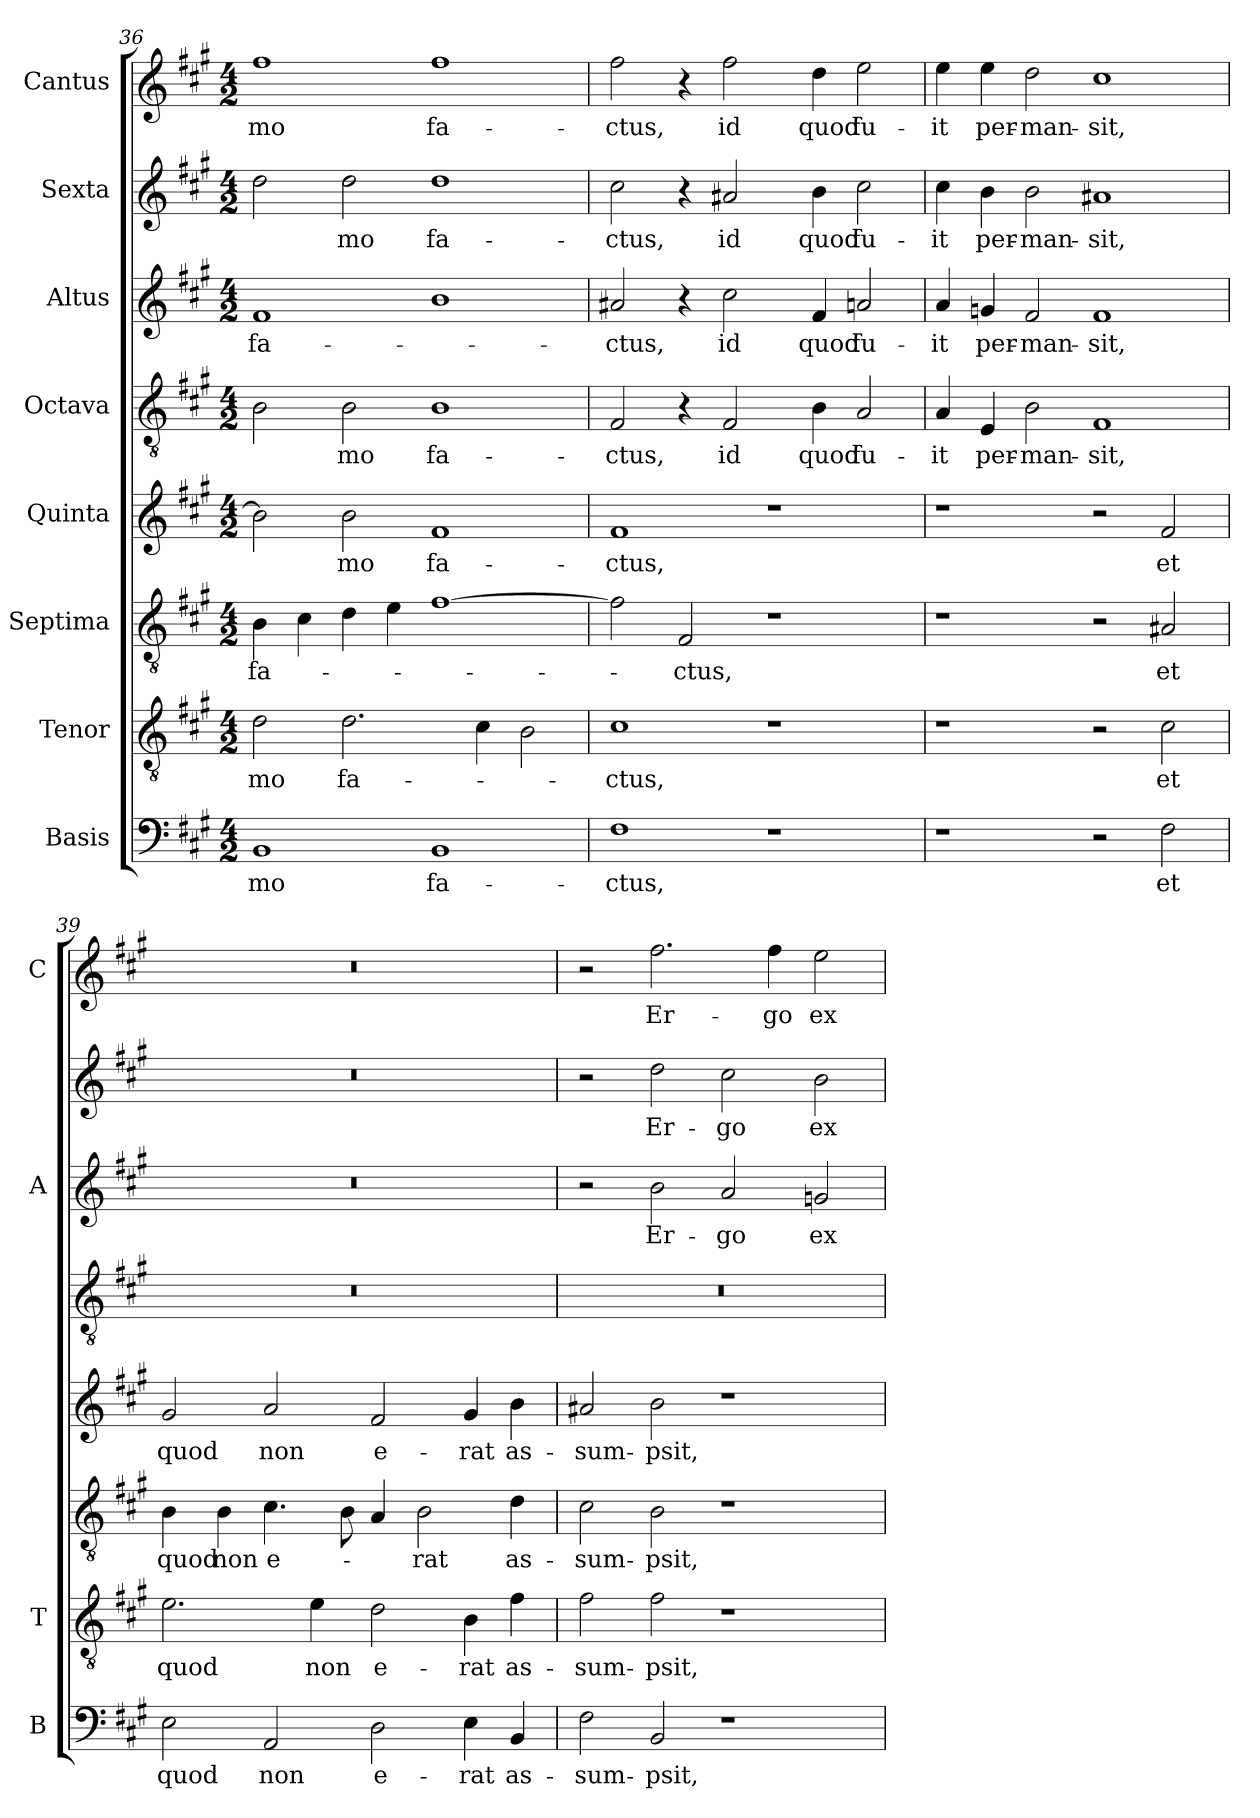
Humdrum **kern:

**kern	**text	**kern	**text	**kern	**text	**kern	**text	**kern	**text	**kern	**text	**kern	**text	**kern	**text
*part8	*part8	*part7	*part7	*part6	*part6	*part5	*part5	*part4	*part4	*part3	*part3	*part2	*part2	*part1	*part1
*staff8	*staff8	*staff7	*staff7	*staff6	*staff6	*staff5	*staff5	*staff4	*staff4	*staff3	*staff3	*staff2	*staff2	*staff1	*staff1
*I"Basis	*	*I"Tenor	*	*I"Septima	*	*I"Quinta	*	*I"Octava	*	*I"Altus	*	*I"Sexta	*	*I"Cantus	*
*I'B	*	*I'T	*	*	*	*	*	*	*	*I'A	*	*	*	*I'C	*
*clefF4	*	*clefGv2	*	*clefGv2	*	*clefG2	*	*clefGv2	*	*clefG2	*	*clefG2	*	*clefG2	*
*k[f#c#g#]	*	*k[f#c#g#]	*	*k[f#c#g#]	*	*k[f#c#g#]	*	*k[f#c#g#]	*	*k[f#c#g#]	*	*k[f#c#g#]	*	*k[f#c#g#]	*
*A:	*	*A:	*	*A:	*	*A:	*	*A:	*	*A:	*	*A:	*	*A:	*
*M4/2	*	*M4/2	*	*M4/2	*	*M4/2	*	*M4/2	*	*M4/2	*	*M4/2	*	*M4/2	*
=36	=36	=36	=36	=36	=36	=36	=36	=36	=36	=36	=36	=36	=36	=36	=36
!	!LO:LY:b	!	!LO:LY:b	!	!LO:LY:b	!	!	!	!	!	!LO:LY:b	!	!	!	!LO:LY:b
1BB	-mo	2d\	-mo	4B\	fa-	2b\]	.	2B\	.	1f#	fa-	2dd\	.	1ff#	-mo
.	.	.	.	4c#\	.	.	.	.	.	.	.	.	.	.	.
!	!	!	!LO:LY:b	!	!	!	!LO:LY:b	!	!LO:LY:b	!	!	!	!LO:LY:b	!	!
.	.	2.d\	fa-	4d\	.	2b\	-mo	2B\	-mo	.	.	2dd\	-mo	.	.
.	.	.	.	4e\	.	.	.	.	.	.	.	.	.	.	.
!	!LO:LY:b	!	!	!	!	!	!LO:LY:b	!	!LO:LY:b	!	!	!	!LO:LY:b	!	!LO:LY:b
1BB	fa-	.	.	[1f#	.	1f#	fa-	1B	fa-	1b	.	1dd	fa-	1ff#	fa-
.	.	4c#\	.	.	.	.	.	.	.	.	.	.	.	.	.
.	.	2B\	.	.	.	.	.	.	.	.	.	.	.	.	.
=37	=37	=37	=37	=37	=37	=37	=37	=37	=37	=37	=37	=37	=37	=37	=37
!	!LO:LY:b	!	!LO:LY:b	!	!	!	!LO:LY:b	!	!LO:LY:b	!	!LO:LY:b	!	!LO:LY:b	!	!LO:LY:b
1F#	-ctus,	1c#	-ctus,	2f#\]	.	1f#	-ctus,	2F#/	-ctus,	2a#X/	-ctus,	2cc#\	-ctus,	2ff#\	-ctus,
!	!	!	!	!	!LO:LY:b	!	!	!	!	!	!	!	!	!	!
.	.	.	.	2F#/	-ctus,	.	.	4r	.	4r	.	4r	.	4r	.
!	!	!	!	!	!	!	!	!	!LO:LY:b	!	!LO:LY:b	!	!LO:LY:b	!	!LO:LY:b
.	.	.	.	.	.	.	.	2F#/	id	2cc#\	id	2a#X/	id	2ff#\	id
1r	.	1r	.	1r	.	1r	.	.	.	.	.	.	.	.	.
!	!	!	!	!	!	!	!	!	!LO:LY:b	!	!LO:LY:b	!	!LO:LY:b	!	!LO:LY:b
.	.	.	.	.	.	.	.	4B\	quod	4f#/	quod	4b\	quod	4dd\	quod
!	!	!	!	!	!	!	!	!	!LO:LY:b	!	!LO:LY:b	!	!LO:LY:b	!	!LO:LY:b
.	.	.	.	.	.	.	.	2A/	fu-	2an/	fu-	2cc#\	fu-	2ee\	fu-
=38	=38	=38	=38	=38	=38	=38	=38	=38	=38	=38	=38	=38	=38	=38	=38
!	!	!	!	!	!	!	!	!	!LO:LY:b	!	!LO:LY:b	!	!LO:LY:b	!	!LO:LY:b
1r	.	1r	.	1r	.	1r	.	4A/	-it	4a/	-it	4cc#\	-it	4ee\	-it
!	!	!	!	!	!	!	!	!	!LO:LY:b	!	!LO:LY:b	!	!LO:LY:b	!	!LO:LY:b
.	.	.	.	.	.	.	.	4E/	per-	4gn/	per-	4b\	per-	4ee\	per-
!	!	!	!	!	!	!	!	!	!LO:LY:b	!	!LO:LY:b	!	!LO:LY:b	!	!LO:LY:b
.	.	.	.	.	.	.	.	2B\	-man-	2f#/	-man-	2b\	-man-	2dd\	-man-
!	!	!	!	!	!	!	!	!	!LO:LY:b	!	!LO:LY:b	!	!LO:LY:b	!	!LO:LY:b
2r	.	2r	.	2r	.	2r	.	1F#	-sit,	1f#	-sit,	1a#X	-sit,	1cc#	-sit,
!	!LO:LY:b	!	!LO:LY:b	!	!LO:LY:b	!	!LO:LY:b	!	!	!	!	!	!	!	!
2F#\	et	2c#\	et	2A#X/	et	2f#/	et	.	.	.	.	.	.	.	.
!!LO:PB:g=z
=39	=39	=39	=39	=39	=39	=39	=39	=39	=39	=39	=39	=39	=39	=39	=39
!	!LO:LY:b	!	!LO:LY:b	!	!LO:LY:b	!	!LO:LY:b	!	!	!	!	!	!	!	!
2E\	quod	2.e\	quod	4B\	quod	2g#/	quod	0r	.	0r	.	0r	.	0r	.
!	!	!	!	!	!LO:LY:b	!	!	!	!	!	!	!	!	!	!
.	.	.	.	4B\	non	.	.	.	.	.	.	.	.	.	.
!	!LO:LY:b	!	!	!	!LO:LY:b	!	!LO:LY:b	!	!	!	!	!	!	!	!
2AA/	non	.	.	4.c#\	e-	2a/	non	.	.	.	.	.	.	.	.
!	!	!	!LO:LY:b	!	!	!	!	!	!	!	!	!	!	!	!
.	.	4e\	non	.	.	.	.	.	.	.	.	.	.	.	.
.	.	.	.	8B\	.	.	.	.	.	.	.	.	.	.	.
!	!LO:LY:b	!	!LO:LY:b	!	!	!	!LO:LY:b	!	!	!	!	!	!	!	!
2D\	e-	2d\	e-	4A/	.	2f#/	e-	.	.	.	.	.	.	.	.
!	!	!	!	!	!LO:LY:b	!	!	!	!	!	!	!	!	!	!
.	.	.	.	2B\	-rat	.	.	.	.	.	.	.	.	.	.
!	!LO:LY:b	!	!LO:LY:b	!	!	!	!LO:LY:b	!	!	!	!	!	!	!	!
4E\	-rat	4B\	-rat	.	.	4g#/	-rat	.	.	.	.	.	.	.	.
!	!LO:LY:b	!	!LO:LY:b	!	!LO:LY:b	!	!LO:LY:b	!	!	!	!	!	!	!	!
4BB/	as-	4f#\	as-	4d\	as-	4b\	as-	.	.	.	.	.	.	.	.
=40	=40	=40	=40	=40	=40	=40	=40	=40	=40	=40	=40	=40	=40	=40	=40
!	!LO:LY:b	!	!LO:LY:b	!	!LO:LY:b	!	!LO:LY:b	!	!	!	!	!	!	!	!
2F#\	-sum-	2f#\	-sum-	2c#\	-sum-	2a#X/	-sum-	0r	.	2r	.	2r	.	2r	.
!	!LO:LY:b	!	!LO:LY:b	!	!LO:LY:b	!	!LO:LY:b	!	!	!	!LO:LY:b	!	!LO:LY:b	!	!LO:LY:b
2BB/	-psit,	2f#\	-psit,	2B\	-psit,	2b\	-psit,	.	.	2b\	Er-	2dd\	Er-	2.ff#\	Er-
!	!	!	!	!	!	!	!	!	!	!	!LO:LY:b	!	!LO:LY:b	!	!
1r	.	1r	.	1r	.	1r	.	.	.	2a/	-go	2cc#\	-go	.	.
!	!	!	!	!	!	!	!	!	!	!	!	!	!	!	!LO:LY:b
.	.	.	.	.	.	.	.	.	.	.	.	.	.	4ff#\	-go
!	!	!	!	!	!	!	!	!	!	!	!LO:LY:b	!	!LO:LY:b	!	!LO:LY:b
.	.	.	.	.	.	.	.	.	.	2gn/	ex-	2b\	ex-	2ee\	ex-
=	=	=	=	=	=	=	=	=	=	=	=	=	=	=	=
*-	*-	*-	*-	*-	*-	*-	*-	*-	*-	*-	*-	*-	*-	*-	*-
